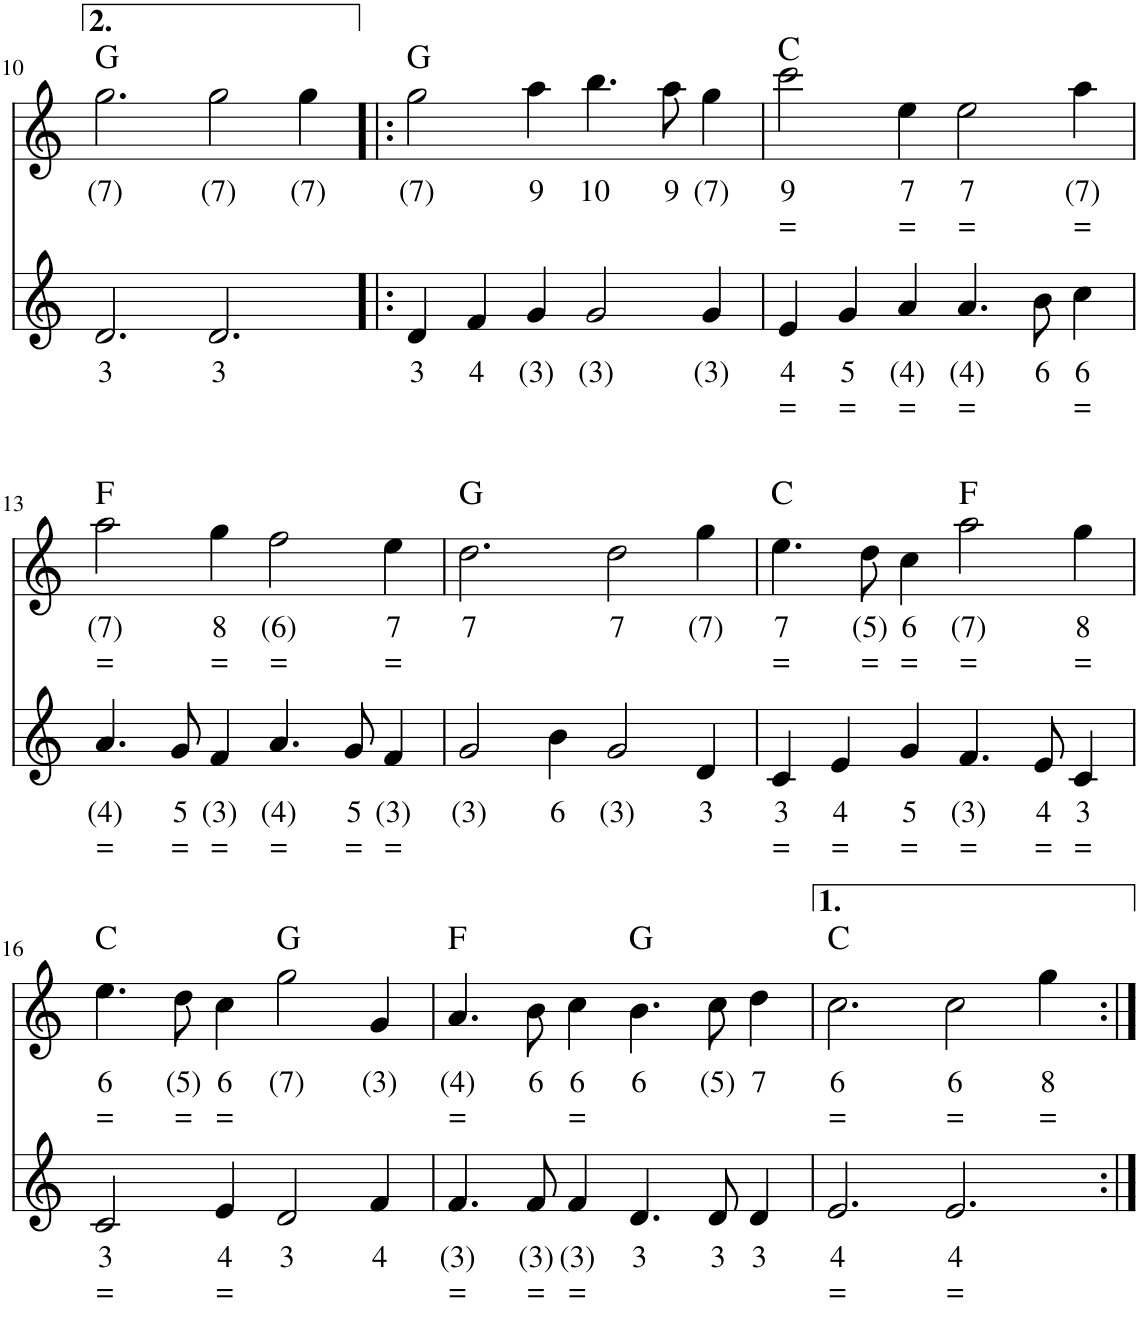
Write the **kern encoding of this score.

**kern	**kern	**text	**text	**kern	**text	**text	**harte
*part3	*part2	*part2	*part2	*part1	*part1	*part1	*part1
*staff3	*staff2	*staff2	*staff2	*staff1	*staff1	*staff1	*
*I"Viool	*I"Viool	*	*	*I"Piano	*	*	*
!!LO:PB:g=z
*clefG2	*clefG2	*	*	*clefG2	*	*	*
*k[]	*k[]	*	*	*k[]	*	*	*
*M6/4	*M6/4	*	*	*M6/4	*	*	*
=10	=10	=10	=10	=10	=10	=10	=10
!	!	!LO:LY:b	!	!	!LO:LY:b	!	!
4G	2.d/	3	.	2.gg\	(7)	.	G:maj
4B 4d 4g	.	.	.	.	.	.	.
4B 4d 4g	.	.	.	.	.	.	.
!	!	!LO:LY:b	!	!	!LO:LY:b	!	!
4G	2.d/	3	.	2gg\	(7)	.	.
4B 4d 4g	.	.	.	.	.	.	.
!	!	!	!	!	!LO:LY:b	!	!
4B 4d 4g	.	.	.	4gg\	(7)	.	.
=11!|:	=11!|:	=11!|:	=11!|:	=11!|:	=11!|:	=11!|:	=11!|:
!	!	!LO:LY:b	!	!	!LO:LY:b	!	!
4G	4d/	3	.	2gg\	(7)	.	G:maj
!	!	!LO:LY:b	!	!	!	!	!
4B 4d 4g	4f/	4	.	.	.	.	.
!	!	!LO:LY:b	!	!	!LO:LY:b	!	!
4B 4d 4g	4g/	(3)	.	4aa\	9	.	.
!	!	!LO:LY:b	!	!	!LO:LY:b	!	!
4G	2g/	(3)	.	4.bb\	10	.	.
4B 4d 4g	.	.	.	.	.	.	.
!	!	!	!	!	!LO:LY:b	!	!
.	.	.	.	8aa\	9	.	.
!	!	!LO:LY:b	!	!	!LO:LY:b	!	!
4B 4d 4g	4g/	(3)	.	4gg\	(7)	.	.
=12	=12	=12	=12	=12	=12	=12	=12
!	!	!LO:LY:b	!LO:LY:b	!	!LO:LY:b	!LO:LY:b	!
4c	4e/	4	=	2ccc\	9	=	C:maj
!	!	!LO:LY:b	!LO:LY:b	!	!	!	!
4e 4g 4cc	4g/	5	=	.	.	.	.
!	!	!LO:LY:b	!LO:LY:b	!	!LO:LY:b	!LO:LY:b	!
4e 4g 4cc	4a/	(4)	=	4ee\	7	=	.
!	!	!LO:LY:b	!LO:LY:b	!	!LO:LY:b	!LO:LY:b	!
4c	4.a/	(4)	=	2ee\	7	=	.
4e 4g 4cc	.	.	.	.	.	.	.
!	!	!LO:LY:b	!	!	!	!	!
.	8b\	6	.	.	.	.	.
!	!	!LO:LY:b	!LO:LY:b	!	!LO:LY:b	!LO:LY:b	!
4e 4g 4cc	4cc\	6	=	4aa\	(7)	=	.
!!LO:LB:g=z
=13	=13	=13	=13	=13	=13	=13	=13
!	!	!LO:LY:b	!LO:LY:b	!	!LO:LY:b	!LO:LY:b	!
4F	4.a/	(4)	=	2aa\	(7)	=	F:maj
4A 4c 4f	.	.	.	.	.	.	.
!	!	!LO:LY:b	!LO:LY:b	!	!	!	!
.	8g/	5	=	.	.	.	.
!	!	!LO:LY:b	!LO:LY:b	!	!LO:LY:b	!LO:LY:b	!
4A 4c 4f	4f/	(3)	=	4gg\	8	=	.
!	!	!LO:LY:b	!LO:LY:b	!	!LO:LY:b	!LO:LY:b	!
4F	4.a/	(4)	=	2ff\	(6)	=	.
4A 4c 4f	.	.	.	.	.	.	.
!	!	!LO:LY:b	!LO:LY:b	!	!	!	!
.	8g/	5	=	.	.	.	.
!	!	!LO:LY:b	!LO:LY:b	!	!LO:LY:b	!LO:LY:b	!
4A 4c 4f	4f/	(3)	=	4ee\	7	=	.
=14	=14	=14	=14	=14	=14	=14	=14
!	!	!LO:LY:b	!	!	!LO:LY:b	!	!
4G	2g/	(3)	.	2.dd\	7	.	G:maj
4B 4d 4g	.	.	.	.	.	.	.
!	!	!LO:LY:b	!	!	!	!	!
4B 4d 4g	4b\	6	.	.	.	.	.
!	!	!LO:LY:b	!	!	!LO:LY:b	!	!
4G	2g/	(3)	.	2dd\	7	.	.
4B 4d 4g	.	.	.	.	.	.	.
!	!	!LO:LY:b	!	!	!LO:LY:b	!	!
4B 4d 4g	4d/	3	.	4gg\	(7)	.	.
=15	=15	=15	=15	=15	=15	=15	=15
!	!	!LO:LY:b	!LO:LY:b	!	!LO:LY:b	!LO:LY:b	!
4c	4c/	3	=	4.ee\	7	=	C:maj
!	!	!LO:LY:b	!LO:LY:b	!	!	!	!
4e 4g 4cc	4e/	4	=	.	.	.	.
!	!	!	!	!	!LO:LY:b	!LO:LY:b	!
.	.	.	.	8dd\	(5)	=	.
!	!	!LO:LY:b	!LO:LY:b	!	!LO:LY:b	!LO:LY:b	!
4e 4g 4cc	4g/	5	=	4cc\	6	=	.
!	!	!LO:LY:b	!LO:LY:b	!	!LO:LY:b	!LO:LY:b	!
4F	4.f/	(3)	=	2aa\	(7)	=	F:maj
4A 4c 4f	.	.	.	.	.	.	.
!	!	!LO:LY:b	!LO:LY:b	!	!	!	!
.	8e/	4	=	.	.	.	.
!	!	!LO:LY:b	!LO:LY:b	!	!LO:LY:b	!LO:LY:b	!
4A 4c 4f	4c/	3	=	4gg\	8	=	.
!!LO:LB:g=z
=16	=16	=16	=16	=16	=16	=16	=16
!	!	!LO:LY:b	!LO:LY:b	!	!LO:LY:b	!LO:LY:b	!
4c	2c/	3	=	4.ee\	6	=	C:maj
4e 4g 4cc	.	.	.	.	.	.	.
!	!	!	!	!	!LO:LY:b	!LO:LY:b	!
.	.	.	.	8dd\	(5)	=	.
!	!	!LO:LY:b	!LO:LY:b	!	!LO:LY:b	!LO:LY:b	!
4e 4g 4cc	4e/	4	=	4cc\	6	=	.
!	!	!LO:LY:b	!	!	!LO:LY:b	!	!
4G	2d/	3	.	2gg\	(7)	.	G:maj
4B 4d 4g	.	.	.	.	.	.	.
!	!	!LO:LY:b	!	!	!LO:LY:b	!	!
4B 4d 4g	4f/	4	.	4g/	(3)	.	.
=17	=17	=17	=17	=17	=17	=17	=17
!	!	!LO:LY:b	!LO:LY:b	!	!LO:LY:b	!LO:LY:b	!
4F	4.f/	(3)	=	4.a/	(4)	=	F:maj
4A 4c 4f	.	.	.	.	.	.	.
!	!	!LO:LY:b	!LO:LY:b	!	!LO:LY:b	!	!
.	8f/	(3)	=	8b\	6	.	.
!	!	!LO:LY:b	!LO:LY:b	!	!LO:LY:b	!LO:LY:b	!
4A 4c 4f	4f/	(3)	=	4cc\	6	=	.
!	!	!LO:LY:b	!	!	!LO:LY:b	!	!
4G	4.d/	3	.	4.b\	6	.	G:maj
4B 4d 4g	.	.	.	.	.	.	.
!	!	!LO:LY:b	!	!	!LO:LY:b	!	!
.	8d/	3	.	8cc\	(5)	.	.
!	!	!LO:LY:b	!	!	!LO:LY:b	!	!
4B 4d 4g	4d/	3	.	4dd\	7	.	.
=18	=18	=18	=18	=18	=18	=18	=18
!	!	!LO:LY:b	!LO:LY:b	!	!LO:LY:b	!LO:LY:b	!
4c	2.e/	4	=	2.cc\	6	=	C:maj
4e 4g 4cc	.	.	.	.	.	.	.
4e 4g 4cc	.	.	.	.	.	.	.
!	!	!LO:LY:b	!LO:LY:b	!	!LO:LY:b	!LO:LY:b	!
4c	2.e/	4	=	2cc\	6	=	.
4e 4g 4cc	.	.	.	.	.	.	.
!	!	!	!	!	!LO:LY:b	!LO:LY:b	!
4e 4g 4cc	.	.	.	4gg\	8	=	.
=:|!	=:|!	=:|!	=:|!	=:|!	=:|!	=:|!	=:|!
*-	*-	*-	*-	*-	*-	*-	*-
